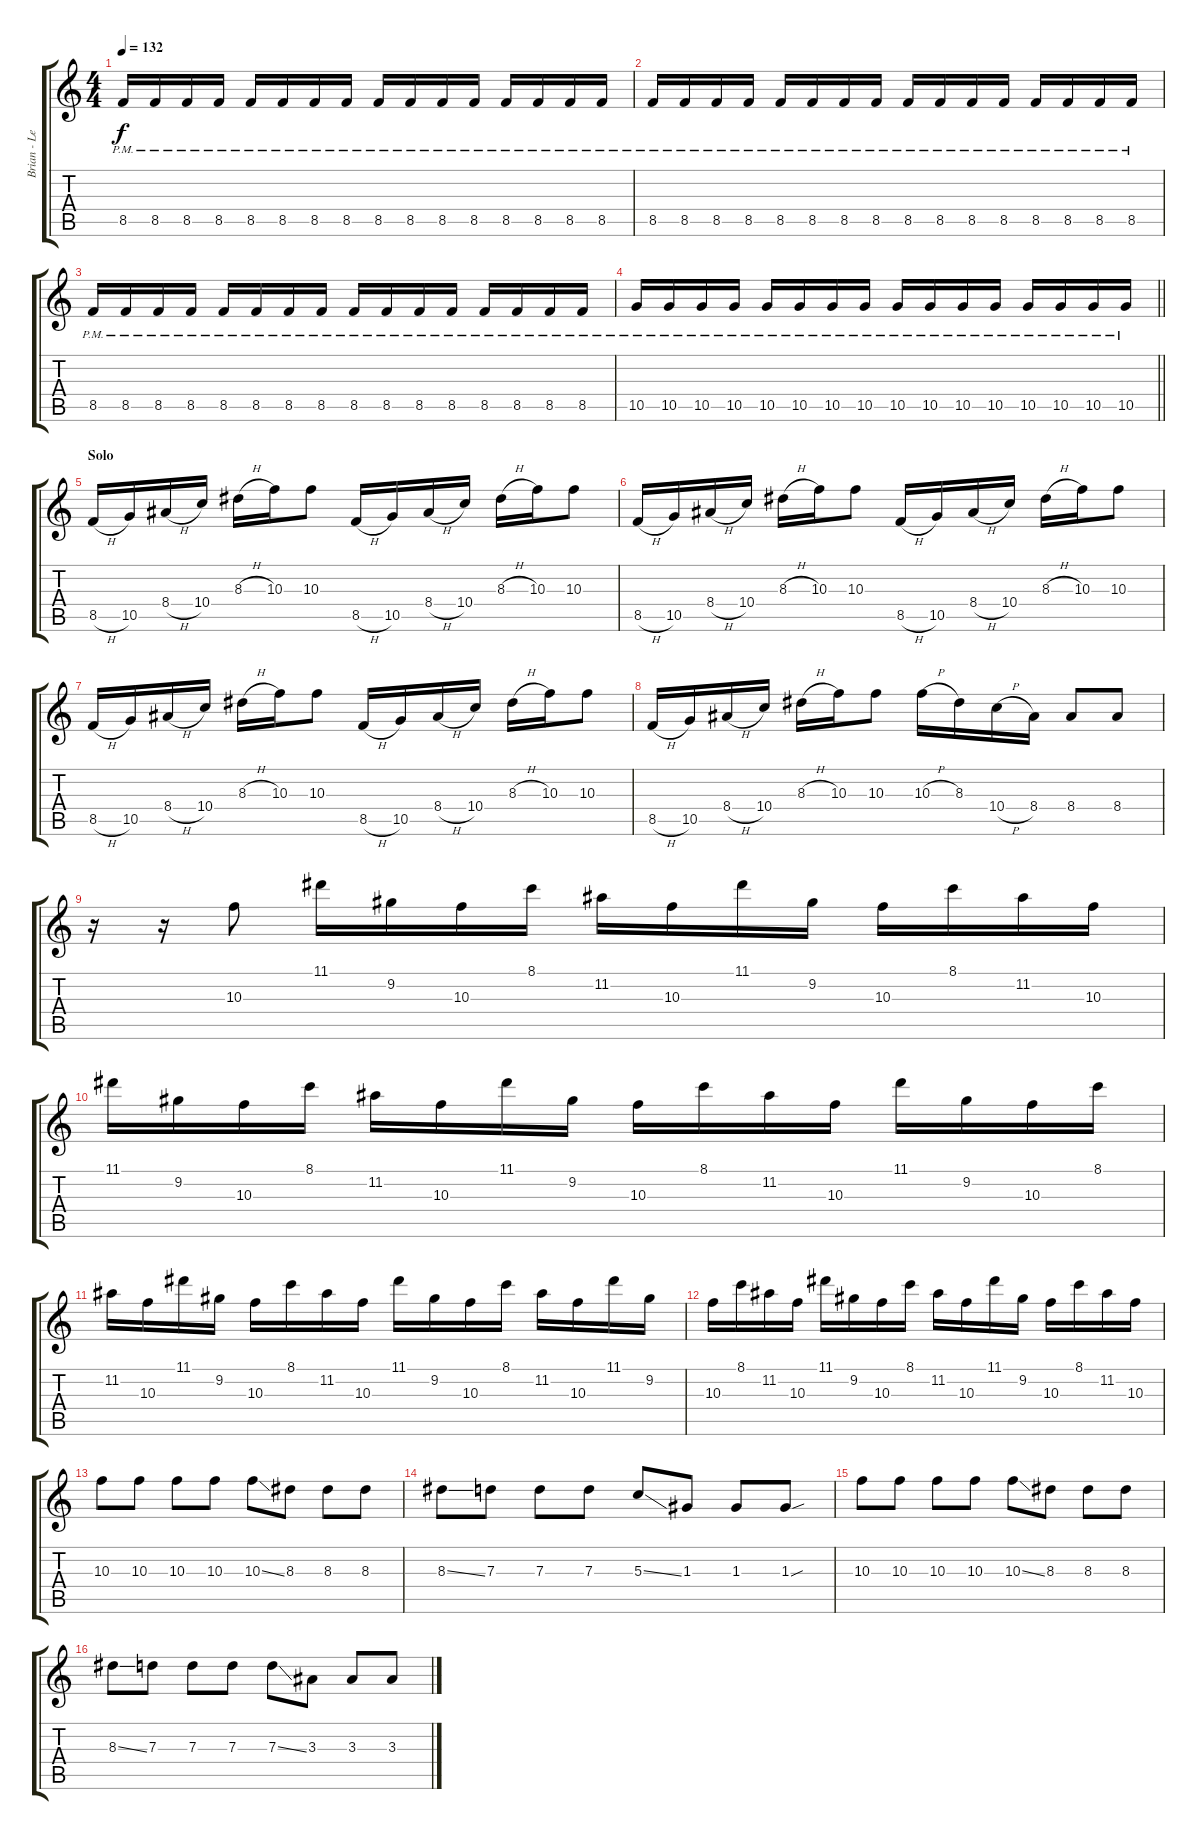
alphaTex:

\track ("Brian - Lead Guitar" "Brian - Le") {instrument electricguitarjazz}
\staff {score tabs}
\tuning (E4 B3 G3 D3 A2 E2) {hide}
\ts (4 4)
\tempo 132
\clef g2
\ks c
8.5{pm}.16{dy f} 8.5{pm}.16 8.5{pm}.16 8.5{pm}.16 8.5{pm}.16 8.5{pm}.16 8.5{pm}.16 8.5{pm}.16 8.5{pm}.16 8.5{pm}.16 8.5{pm}.16 8.5{pm}.16 8.5{pm}.16 8.5{pm}.16 8.5{pm}.16 8.5{pm}.16 |
8.5{pm}.16 8.5{pm}.16 8.5{pm}.16 8.5{pm}.16 8.5{pm}.16 8.5{pm}.16 8.5{pm}.16 8.5{pm}.16 8.5{pm}.16 8.5{pm}.16 8.5{pm}.16 8.5{pm}.16 8.5{pm}.16 8.5{pm}.16 8.5{pm}.16 8.5{pm}.16 |
8.5{pm}.16 8.5{pm}.16 8.5{pm}.16 8.5{pm}.16 8.5{pm}.16 8.5{pm}.16 8.5{pm}.16 8.5{pm}.16 8.5{pm}.16 8.5{pm}.16 8.5{pm}.16 8.5{pm}.16 8.5{pm}.16 8.5{pm}.16 8.5{pm}.16 8.5{pm}.16 |
\barLineRight lightlight
10.5{pm}.16 10.5{pm}.16 10.5{pm}.16 10.5{pm}.16 10.5{pm}.16 10.5{pm}.16 10.5{pm}.16 10.5{pm}.16 10.5{pm}.16 10.5{pm}.16 10.5{pm}.16 10.5{pm}.16 10.5{pm}.16 10.5{pm}.16 10.5{pm}.16 10.5{pm}.16 |
\section ("" "Solo")
8.5{h}.16{balance 2 instrument electricguitarjazz} 10.5.16 8.4{h}.16 10.4.16 8.3{h}.16 10.3.16 10.3.8 8.5{h}.16 10.5.16 8.4{h}.16 10.4.16 8.3{h}.16 10.3.16 10.3.8 |
8.5{h}.16 10.5.16 8.4{h}.16 10.4.16 8.3{h}.16 10.3.16 10.3.8 8.5{h}.16 10.5.16 8.4{h}.16 10.4.16 8.3{h}.16 10.3.16 10.3.8 |
8.5{h}.16 10.5.16 8.4{h}.16 10.4.16 8.3{h}.16 10.3.16 10.3.8 8.5{h}.16 10.5.16 8.4{h}.16 10.4.16 8.3{h}.16 10.3.16 10.3.8 |
8.5{h}.16 10.5.16 8.4{h}.16 10.4.16 8.3{h}.16 10.3.16 10.3.8 10.3{h}.16 8.3.16 10.4{h}.16 8.4.16 8.4.8 8.4.8 |
r.16 r.16 10.3.8 11.1.16 9.2.16 10.3.16 8.1.16 11.2.16 10.3.16 11.1.16 9.2.16 10.3.16 8.1.16 11.2.16 10.3.16 |
11.1.16 9.2.16 10.3.16 8.1.16 11.2.16 10.3.16 11.1.16 9.2.16 10.3.16 8.1.16 11.2.16 10.3.16 11.1.16 9.2.16 10.3.16 8.1.16 |
11.2.16 10.3.16 11.1.16 9.2.16 10.3.16 8.1.16 11.2.16 10.3.16 11.1.16 9.2.16 10.3.16 8.1.16 11.2.16 10.3.16 11.1.16 9.2.16 |
10.3.16 8.1.16 11.2.16 10.3.16 11.1.16 9.2.16 10.3.16 8.1.16 11.2.16 10.3.16 11.1.16 9.2.16 10.3.16 8.1.16 11.2.16 10.3.16 |
10.3.8 10.3.8 10.3.8 10.3.8 10.3{ss}.8 8.3.8 8.3.8 8.3.8 |
8.3{ss}.8 7.3.8 7.3.8 7.3.8 5.3{ss}.8 1.3.8 1.3.8 1.3{sou}.8 |
10.3.8 10.3.8 10.3.8 10.3.8 10.3{ss}.8 8.3.8 8.3.8 8.3.8 |
8.3{ss}.8 7.3.8 7.3.8 7.3.8 7.3{ss}.8 3.3.8 3.3.8 3.3.8
